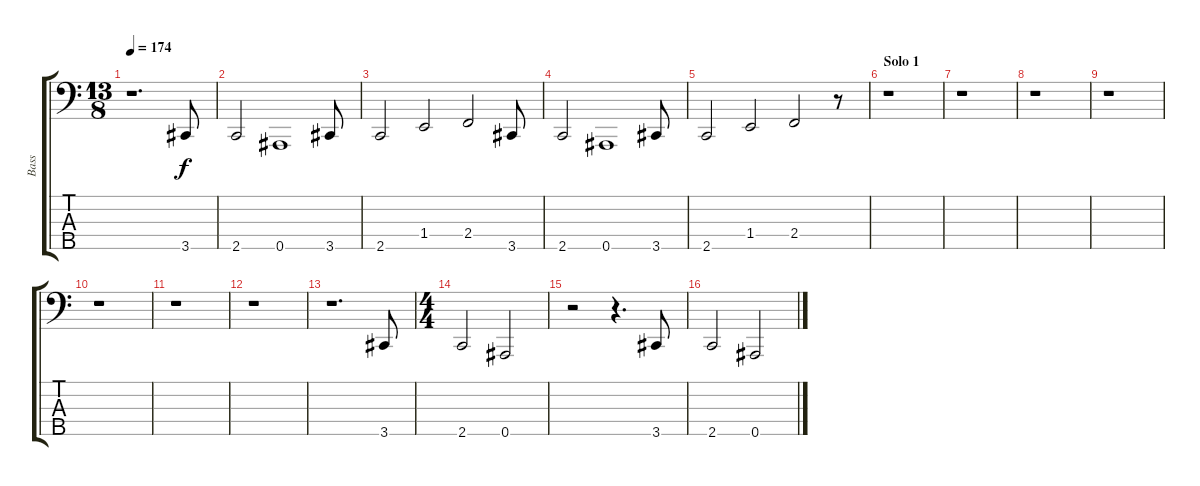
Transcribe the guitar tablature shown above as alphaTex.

\track ("Bass" "Bass") {instrument electricbassfinger}
\staff {score tabs}
\tuning (Gb2 Db2 Ab1 Eb1 Bb0) {hide}
\ts (13 8)
\tempo 174
\clef f4
\ks c
r.1{d dy f} 3.5.8 |
2.5.2 0.5.1 3.5.8 |
2.5.2 1.4.2 2.4.2 3.5.8 |
2.5.2 0.5.1 3.5.8 |
2.5.2 1.4.2 2.4.2 r.8 |
\section ("" "Solo 1")
r.1 |
r.1 |
r.1 |
r.1 |
r.1 |
r.1 |
r.1 |
r.1{d} 3.5.8 |
\ts (4 4)
2.5.2 0.5.2 |
r.2 r.4{d} 3.5.8 |
2.5.2 0.5.2
